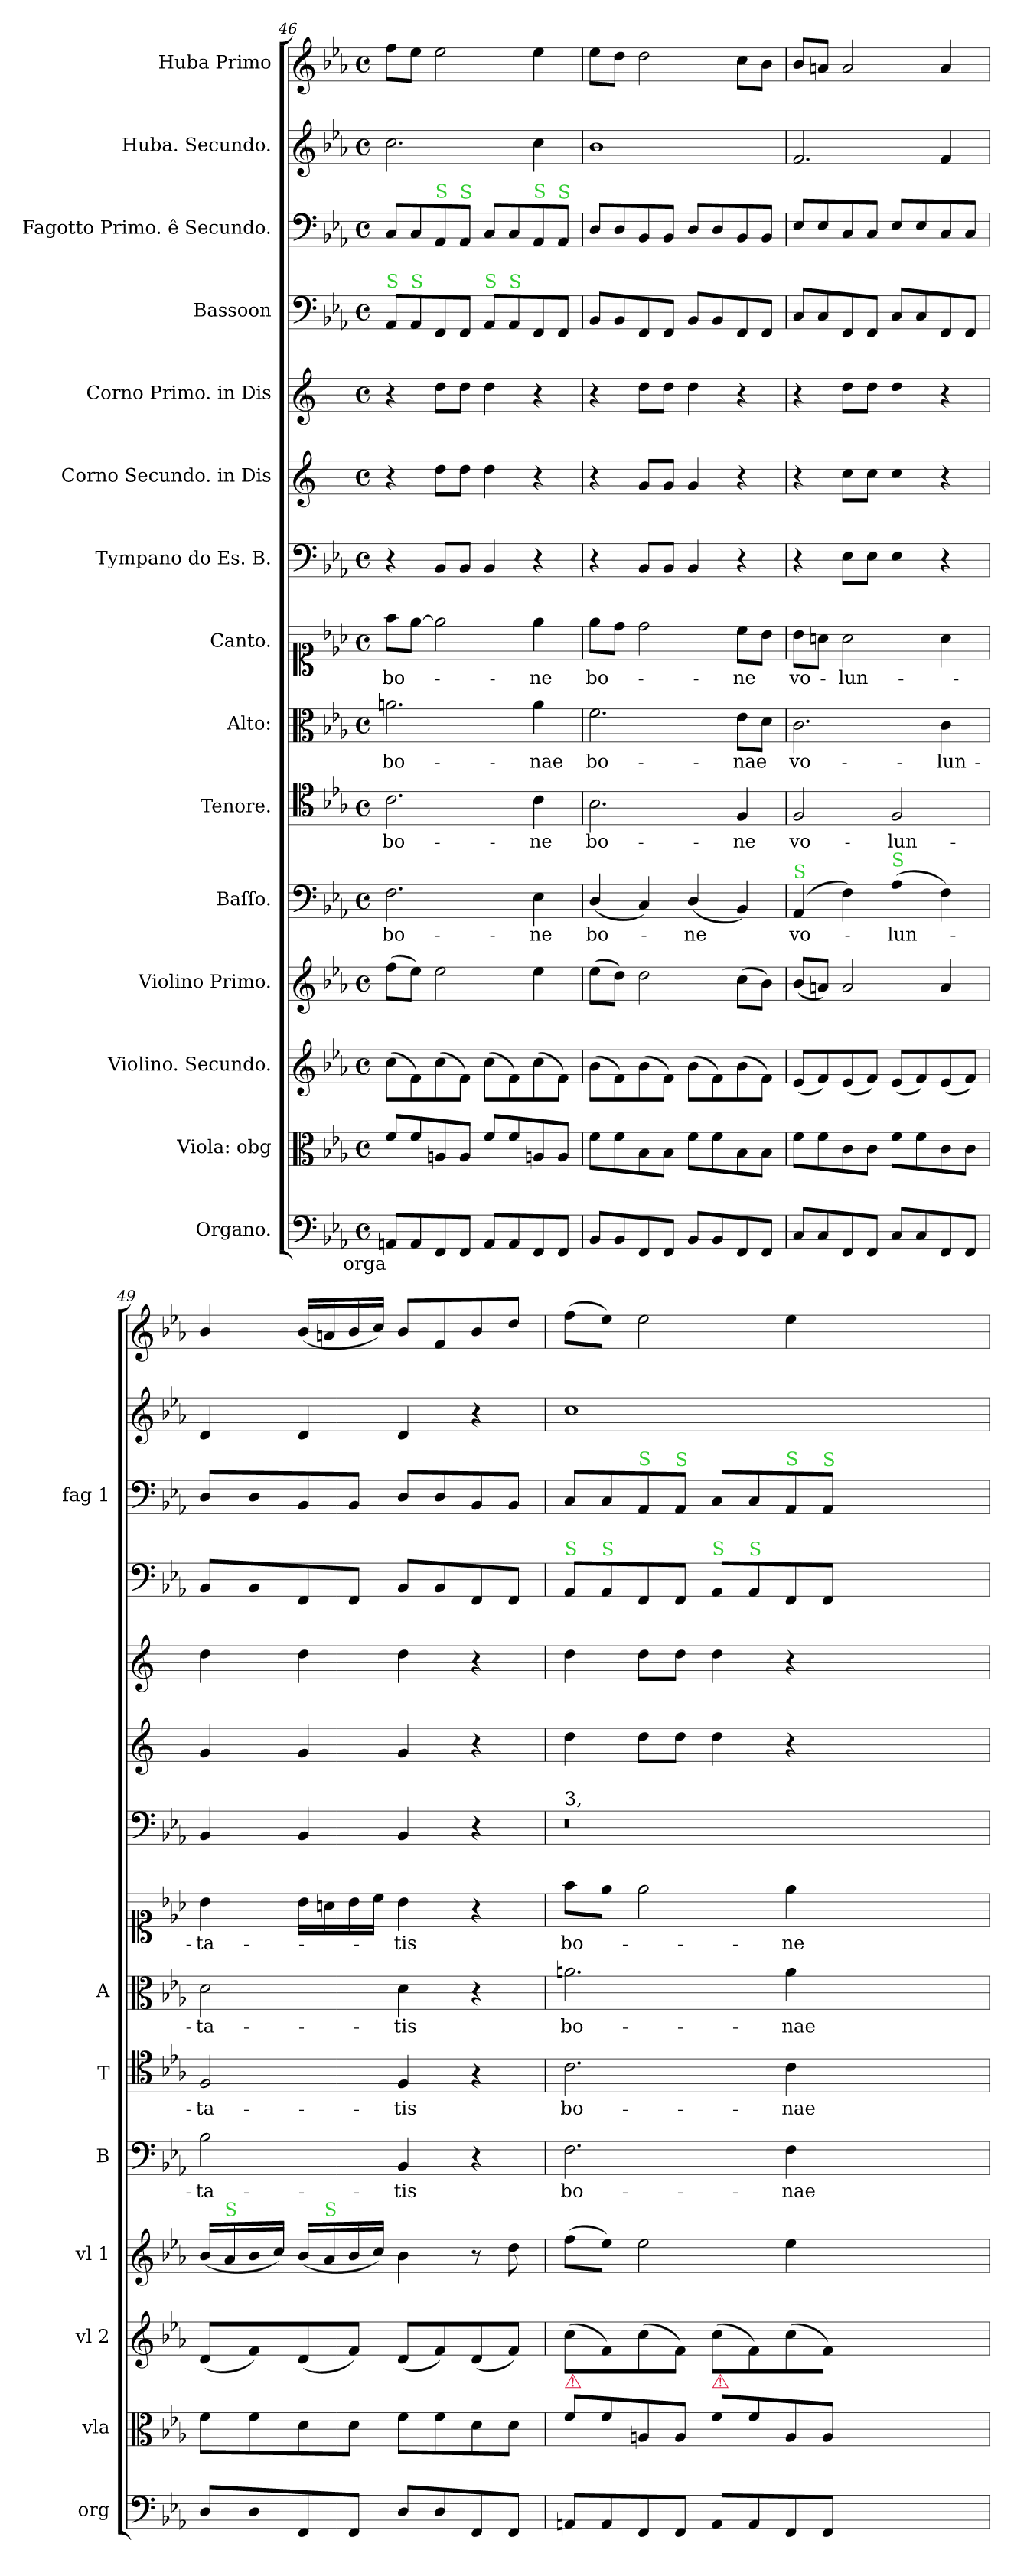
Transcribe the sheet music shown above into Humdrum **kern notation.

**kern	**dynam	**kern	**dynam	**kern	**dynam	**kern	**dynam	**kern	**text	**dynam	**kern	**text	**dynam	**kern	**text	**dynam	**kern	**text	**dynam	**kern	**kern	**dynam	**kern	**dynam	**kern	**kern	**dynam	**kern	**dynam	**kern	**dynam
*part15	*part15	*part14	*part14	*part13	*part13	*part12	*part12	*part11	*part11	*part11	*part10	*part10	*part10	*part9	*part9	*part9	*part8	*part8	*part8	*part7	*part6	*part6	*part5	*part5	*part4	*part3	*part3	*part2	*part2	*part1	*part1
*staff15	*staff15	*staff14	*staff14	*staff13	*staff13	*staff12	*staff12	*staff11	*staff11	*staff11	*staff10	*staff10	*staff10	*staff9	*staff9	*staff9	*staff8	*staff8	*staff8	*staff7	*staff6	*staff6	*staff5	*staff5	*staff4	*staff3	*staff3	*staff2	*staff2	*staff1	*staff1
*I"Organo.	*	*I"Viola: obg	*	*I"Violino. Secundo.	*	*I"Violino Primo.	*	*I"Baſſo.	*	*	*I"Tenore.	*	*	*I"Alto:	*	*	*I"Canto.	*	*	*I"Tympano do Es. B.	*I"Corno Secundo. in Dis	*	*I"Corno Primo. in Dis	*	*I"Bassoon	*I"Fagotto Primo. ê Secundo.	*	*I"Huba. Secundo.	*	*I"Huba Primo	*
*I'org	*	*I'vla	*	*I'vl 2	*	*I'vl 1	*	*I'B	*	*	*I'T	*	*	*I'A	*	*	*	*	*	*	*	*	*	*	*	*I'fag 1	*	*	*	*	*
*clefF4	*	*clefC3	*	*clefG2	*	*clefG2	*	*clefF4	*	*	*clefC4	*	*	*clefC3	*	*	*clefC1	*	*	*clefF4	*clefG2	*	*clefG2	*	*clefF4	*clefF4	*	*clefG2	*	*clefG2	*
*	*	*	*	*	*	*	*	*	*	*	*	*	*	*	*	*	*	*	*	*	*ITrd5c9	*	*ITrd5c9	*	*	*	*	*	*	*	*
*k[b-e-a-]	*	*k[b-e-a-]	*	*k[b-e-a-]	*	*k[b-e-a-]	*	*k[b-e-a-]	*	*	*k[b-e-a-]	*	*	*k[b-e-a-]	*	*	*k[b-e-a-]	*	*	*k[b-e-a-]	*k[b-e-a-]	*	*k[b-e-a-]	*	*k[b-e-a-]	*k[b-e-a-]	*	*k[b-e-a-]	*	*k[b-e-a-]	*
*E-:	*	*E-:	*	*E-:	*	*E-:	*	*E-:	*	*	*E-:	*	*	*E-:	*	*	*E-:	*	*	*E-:	*E-:	*	*E-:	*	*	*	*	*E-:	*	*E-:	*
*M4/4	*	*M4/4	*	*M4/4	*	*M4/4	*	*M4/4	*	*	*M4/4	*	*	*M4/4	*	*	*M4/4	*	*	*M4/4	*M4/4	*	*M4/4	*	*M4/4	*M4/4	*	*M4/4	*	*M4/4	*
*met(c)	*	*met(c)	*	*met(c)	*	*met(c)	*	*met(c)	*	*	*met(c)	*	*	*met(c)	*	*	*met(c)	*	*	*met(c)	*met(c)	*	*met(c)	*	*met(c)	*met(c)	*	*met(c)	*	*met(c)	*
=46	=46	=46	=46	=46	=46	=46	=46	=46	=46	=46	=46	=46	=46	=46	=46	=46	=46	=46	=46	=46	=46	=46	=46	=46	=46	=46	=46	=46	=46	=46	=46
!	!	!	!	!	!	!	!	!	!	!	!	!	!	!	!	!	!	!	!	!	!	!	!	!	!LO:TX:a:color=limegreen:t=S	!	!	!	!	!	!
!LO:TX:b:rj:t=orga	!	!	!	!	!	!	!	!	!	!	!	!	!	!	!	!	!	!	!	!	!	!	!	!	!	!	!	!	!	!	!
!	!LO:DY:b	!	!LO:DY:b	!	!LO:DY:b:rj	!	!LO:DY:b	!	!	!LO:DY:b:rj	!	!	!LO:DY:b:rj	!	!	!LO:DY:b	!	!	!LO:DY:b	!	!	!	!	!	!	!	!LO:DY:b	!	!LO:DY:b	!	!LO:DY:b
8AAn/L	forto	8f\L	forto	(8cc\L	forto	(8ff\L	fort	2.F\	bo-	fort	2.c\	bo-	fort	2.an\	bo-	fort	8ff\L	bo-	fort	4r	4r	.	4r	.	8AA-/L	8C/L	forto	2.cc\	fort	8ff\L	fort
!	!	!	!	!	!	!	!	!	!	!	!	!	!	!	!	!	!	!	!	!	!	!	!	!	!LO:TX:a:color=limegreen:t=S	!	!	!	!	!	!
8AA/	.	8f\	.	8f\)	.	8ee-\J)	.	.	.	.	.	.	.	.	.	.	[8ee-\J	.	.	.	.	.	.	.	8AA-/	8C/	.	.	.	8ee-\J	.
!	!	!	!	!	!	!	!	!	!	!	!	!	!	!	!	!	!	!	!	!	!	!	!	!	!	!LO:TX:a:color=limegreen:t=S	!	!	!	!	!
!	!	!	!	!	!	!	!	!	!	!	!	!	!	!	!	!	!	!	!	!	!	!LO:DY:b:rj	!	!LO:DY:b	!	!	!	!	!	!	!
8FF/	.	8An/	.	(8cc\	.	2ee-\	.	.	.	.	.	.	.	.	.	.	2ee-\]	.	.	8BB-/L	8f\L	for	8f\L	fort	8FF/	8AA-/	.	.	.	2ee-\	.
!	!	!	!	!	!	!	!	!	!	!	!	!	!	!	!	!	!	!	!	!	!	!	!	!	!	!LO:TX:a:color=limegreen:t=S	!	!	!	!	!
8FF/J	.	8A/J	.	8f\J)	.	.	.	.	.	.	.	.	.	.	.	.	.	.	.	8BB-/J	8f\J	.	8f\J	.	8FF/J	8AA-/J	.	.	.	.	.
!	!	!	!	!	!	!	!	!	!	!	!	!	!	!	!	!	!	!	!	!	!	!	!	!	!LO:TX:a:color=limegreen:t=S	!	!	!	!	!	!
8AA/L	.	8f\L	.	(8cc\L	.	.	.	.	.	.	.	.	.	.	.	.	.	.	.	4BB-/	4f\	.	4f\	.	8AA-/L	8C/L	.	.	.	.	.
!	!	!	!	!	!	!	!	!	!	!	!	!	!	!	!	!	!	!	!	!	!	!	!	!	!LO:TX:a:color=limegreen:t=S	!	!	!	!	!	!
8AA/	.	8f\	.	8f\)	.	.	.	.	.	.	.	.	.	.	.	.	.	.	.	.	.	.	.	.	8AA-/	8C/	.	.	.	.	.
!	!	!	!	!	!	!	!	!	!	!	!	!	!	!	!	!	!	!	!	!	!	!	!	!	!	!LO:TX:a:color=limegreen:t=S	!	!	!	!	!
8FF/	.	8An/	.	(8cc\	.	4ee-\	.	4E-\	-ne	.	4c\	-ne	.	4a\	-nae	.	4ee-\	-ne	.	4r	4r	.	4r	.	8FF/	8AA-/	.	4cc\	.	4ee-\	.
!	!	!	!	!	!	!	!	!	!	!	!	!	!	!	!	!	!	!	!	!	!	!	!	!	!	!LO:TX:a:color=limegreen:t=S	!	!	!	!	!
8FF/J	.	8A/J	.	8f\J)	.	.	.	.	.	.	.	.	.	.	.	.	.	.	.	.	.	.	.	.	8FF/J	8AA-/J	.	.	.	.	.
=47	=47	=47	=47	=47	=47	=47	=47	=47	=47	=47	=47	=47	=47	=47	=47	=47	=47	=47	=47	=47	=47	=47	=47	=47	=47	=47	=47	=47	=47	=47	=47
!	!	!	!	!	!	!	!	!	!LO:LY:i	!	!	!LO:LY:i	!	!	!LO:LY:i	!	!	!	!	!	!	!	!	!	!	!	!	!	!	!	!
8BB-/L	.	8f\L	.	(8b-\L	.	(8ee-\L	.	(4D/	bo-	.	2.B-\	bo-	.	2.f\	bo-	.	8ee-\L	bo-	.	4r	4r	.	4r	.	8BB-/L	8D/L	.	1b-	.	8ee-\L	.
8BB-/	.	8f\	.	8f\)	.	8dd\J)	.	.	.	.	.	.	.	.	.	.	8dd\J	.	.	.	.	.	.	.	8BB-/	8D/	.	.	.	8dd\J	.
8FF/	.	8B-\	.	(8b-\	.	2dd\	.	4C/)	.	.	.	.	.	.	.	.	2dd\	.	.	8BB-/L	8B-/L	.	8f\L	.	8FF/	8BB-/	.	.	.	2dd\	.
8FF/J	.	8B-\J	.	8f\J)	.	.	.	.	.	.	.	.	.	.	.	.	.	.	.	8BB-/J	8B-/J	.	8f\J	.	8FF/J	8BB-/J	.	.	.	.	.
!	!	!	!	!	!	!	!	!	!LO:LY:i	!	!	!	!	!	!	!	!	!	!	!	!	!	!	!	!	!	!	!	!	!	!
8BB-/L	.	8f\L	.	(8b-\L	.	.	.	(4D/	-ne	.	.	.	.	.	.	.	.	.	.	4BB-/	4B-/	.	4f\	.	8BB-/L	8D/L	.	.	.	.	.
8BB-/	.	8f\	.	8f\)	.	.	.	.	.	.	.	.	.	.	.	.	.	.	.	.	.	.	.	.	8BB-/	8D/	.	.	.	.	.
!	!	!	!	!	!	!	!	!	!	!	!	!LO:LY:i	!	!	!LO:LY:i	!	!	!	!	!	!	!	!	!	!	!	!	!	!	!	!
8FF/	.	8B-\	.	(8b-\	.	(8cc\L	.	4BB-/)	.	.	4F/	-ne	.	8e-\L	-nae	.	8cc\L	-ne	.	4r	4r	.	4r	.	8FF/	8BB-/	.	.	.	8cc\L	.
8FF/J	.	8B-\J	.	8f\J)	.	8b-\J)	.	.	.	.	.	.	.	8d\J	.	.	8b-\J	.	.	.	.	.	.	.	8FF/J	8BB-/J	.	.	.	8b-\J	.
=48	=48	=48	=48	=48	=48	=48	=48	=48	=48	=48	=48	=48	=48	=48	=48	=48	=48	=48	=48	=48	=48	=48	=48	=48	=48	=48	=48	=48	=48	=48	=48
!	!	!	!	!	!	!	!	!LO:TX:a:color=limegreen:t=S	!	!	!	!	!	!	!	!	!	!	!	!	!	!	!	!	!	!	!	!	!	!	!
8C/L	.	8f\L	.	(8e-/L	.	(8b-/L	.	(4AA-/	vo-	.	2F/	vo-	.	2.c\	vo-	.	8b-\L	vo-	.	4r	4r	.	4r	.	8C/L	8E-/L	.	2.f/	.	8b-/L	.
8C/	.	8f\	.	8f/)	.	8an/J)	.	.	.	.	.	.	.	.	.	.	8an\J	.	.	.	.	.	.	.	8C/	8E-/	.	.	.	8an/J	.
8FF/	.	8c\	.	(8e-/	.	2a/	.	4F\)	.	.	.	.	.	.	.	.	2a\	-lun-	.	8E-\L	8e-\L	.	8f\L	.	8FF/	8C/	.	.	.	2a/	.
8FF/J	.	8c\J	.	8f/J)	.	.	.	.	.	.	.	.	.	.	.	.	.	.	.	8E-\J	8e-\J	.	8f\J	.	8FF/J	8C/J	.	.	.	.	.
!	!	!	!	!	!	!	!	!LO:TX:a:color=limegreen:t=S	!	!	!	!	!	!	!	!	!	!	!	!	!	!	!	!	!	!	!	!	!	!	!
8C/L	.	8f\L	.	(8e-/L	.	.	.	(4A-\	-lun-	.	2F/	-lun-	.	.	.	.	.	.	.	4E-\	4e-\	.	4f\	.	8C/L	8E-/L	.	.	.	.	.
8C/	.	8f\	.	8f/)	.	.	.	.	.	.	.	.	.	.	.	.	.	.	.	.	.	.	.	.	8C/	8E-/	.	.	.	.	.
8FF/	.	8c\	.	(8e-/	.	4a/	.	4F\)	.	.	.	.	.	4c\	-lun-	.	4a\	.	.	4r	4r	.	4r	.	8FF/	8C/	.	4f/	.	4a/	.
8FF/J	.	8c\J	.	8f/J)	.	.	.	.	.	.	.	.	.	.	.	.	.	.	.	.	.	.	.	.	8FF/J	8C/J	.	.	.	.	.
=49	=49	=49	=49	=49	=49	=49	=49	=49	=49	=49	=49	=49	=49	=49	=49	=49	=49	=49	=49	=49	=49	=49	=49	=49	=49	=49	=49	=49	=49	=49	=49
8D/L	.	8f\L	.	(8d/L	.	(16b-/LL	.	2B-\	-ta-	.	2F/	-ta-	.	2d\	-ta-	.	4b-\	-ta-	.	4BB-/	4B-/	.	4f\	.	8BB-/L	8D/L	.	4d/	.	4b-/	.
!	!	!	!	!	!	!LO:TX:a:color=limegreen:t=S	!	!	!	!	!	!	!	!	!	!	!	!	!	!	!	!	!	!	!	!	!	!	!	!	!
.	.	.	.	.	.	16a-/	.	.	.	.	.	.	.	.	.	.	.	.	.	.	.	.	.	.	.	.	.	.	.	.	.
8D/	.	8f\	.	8f/)	.	16b-/	.	.	.	.	.	.	.	.	.	.	.	.	.	.	.	.	.	.	8BB-/	8D/	.	.	.	.	.
.	.	.	.	.	.	16cc/JJ)	.	.	.	.	.	.	.	.	.	.	.	.	.	.	.	.	.	.	.	.	.	.	.	.	.
8FF/	.	8d\	.	(8d/	.	(16b-/LL	.	.	.	.	.	.	.	.	.	.	16b-\LL	.	.	4BB-/	4B-/	.	4f\	.	8FF/	8BB-/	.	4d/	.	(16b-/LL	.
!	!	!	!	!	!	!LO:TX:a:color=limegreen:t=S	!	!	!	!	!	!	!	!	!	!	!	!	!	!	!	!	!	!	!	!	!	!	!	!	!
.	.	.	.	.	.	16a-/	.	.	.	.	.	.	.	.	.	.	16an\	.	.	.	.	.	.	.	.	.	.	.	.	16an/	.
8FF/J	.	8d\J	.	8f/J)	.	16b-/	.	.	.	.	.	.	.	.	.	.	16b-\	.	.	.	.	.	.	.	8FF/J	8BB-/J	.	.	.	16b-/	.
.	.	.	.	.	.	16cc/JJ)	.	.	.	.	.	.	.	.	.	.	16cc\JJ	.	.	.	.	.	.	.	.	.	.	.	.	16cc/JJ)	.
8D/L	.	8f\L	.	(8d/L	.	4b-\	.	4BB-/	-tis	.	4F/	-tis	.	4d\	-tis	.	4b-\	-tis	.	4BB-/	4B-/	.	4f\	.	8BB-/L	8D/L	.	4d/	.	8b-/L	.
8D/	.	8f\	.	8f/)	.	.	.	.	.	.	.	.	.	.	.	.	.	.	.	.	.	.	.	.	8BB-/	8D/	.	.	.	8f/	.
8FF/	.	8d\	.	(8d/	.	8r	.	4r	.	.	4r	.	.	4r	.	.	4r	.	.	4r	4r	.	4r	.	8FF/	8BB-/	.	4r	.	8b-/	.
!	!	!	!	!	!	!	!LO:DY:b	!	!	!	!	!	!	!	!	!	!	!	!	!	!	!	!	!	!	!	!	!	!	!	!
8FF/J	.	8d\J	.	8f/J)	.	8dd\	piano	.	.	.	.	.	.	.	.	.	.	.	.	.	.	.	.	.	8FF/J	8BB-/J	.	.	.	8dd/J	.
=50	=50	=50	=50	=50	=50	=50	=50	=50	=50	=50	=50	=50	=50	=50	=50	=50	=50	=50	=50	=50	=50	=50	=50	=50	=50	=50	=50	=50	=50	=50	=50
!	!	!	!	!	!	!	!	!	!	!	!	!	!	!	!	!	!	!	!	!	!	!	!	!	!LO:TX:a:color=limegreen:t=S	!	!	!	!	!	!
!	!	!	!	!	!	!	!	!	!	!	!	!	!	!	!	!	!	!	!	!LO:TX:a:t=3,	!	!	!	!	!	!	!	!	!	!	!
!	!	!LO:TX:a:color=crimson:t=⚠	!	!	!	!	!	!	!	!	!	!	!	!	!	!	!	!	!	!	!	!	!	!	!	!	!	!	!	!	!
!	!LO:DY:b	!	!LO:DY:b	!	!LO:DY:b:rj	!	!	!	!	!LO:DY:a	!	!	!LO:DY:b	!	!	!LO:DY:b	!	!	!LO:DY:b	!	!	!LO:DY:b	!	!LO:DY:b	!	!	!LO:DY:b	!	!LO:DY:b	!	!LO:DY:b
8AAn/L	piano	8f\L	pia	(8cc\L	pia	(8ff\L	.	2.F\	bo-	pia	2.c\	bo-	pia	2.an\	bo-	pia	8ff\L	bo-	piano	0r	4f\	pia	4f\	pia	8AA-/L	8C/L	piano	1cc	pia	(8ff\L	pia
!	!	!	!	!	!	!	!	!	!	!	!	!	!	!	!	!	!	!	!	!	!	!	!	!	!LO:TX:a:color=limegreen:t=S	!	!	!	!	!	!
8AA/	.	8f\	.	8f\)	.	8ee-\J)	.	.	.	.	.	.	.	.	.	.	8ee-\J	.	.	.	.	.	.	.	8AA-/	8C/	.	.	.	8ee-\J)	.
!	!	!	!	!	!	!	!	!	!	!	!	!	!	!	!	!	!	!	!	!	!	!	!	!	!	!LO:TX:a:color=limegreen:t=S	!	!	!	!	!
8FF/	.	8An/	.	(8cc\	.	2ee-\	.	.	.	.	.	.	.	.	.	.	2ee-\	.	.	.	8f\L	.	8f\L	.	8FF/	8AA-/	.	.	.	2ee-\	.
!	!	!	!	!	!	!	!	!	!	!	!	!	!	!	!	!	!	!	!	!	!	!	!	!	!	!LO:TX:a:color=limegreen:t=S	!	!	!	!	!
8FF/J	.	8A/J	.	8f\J)	.	.	.	.	.	.	.	.	.	.	.	.	.	.	.	.	8f\J	.	8f\J	.	8FF/J	8AA-/J	.	.	.	.	.
!	!	!	!	!	!	!	!	!	!	!	!	!	!	!	!	!	!	!	!	!	!	!	!	!	!LO:TX:a:color=limegreen:t=S	!	!	!	!	!	!
!	!	!LO:TX:a:color=crimson:t=⚠	!	!	!	!	!	!	!	!	!	!	!	!	!	!	!	!	!	!	!	!	!	!	!	!	!	!	!	!	!
8AA/L	.	8f\L	.	(8cc\L	.	.	.	.	.	.	.	.	.	.	.	.	.	.	.	.	4f\	.	4f\	.	8AA-/L	8C/L	.	.	.	.	.
!	!	!	!	!	!	!	!	!	!	!	!	!	!	!	!	!	!	!	!	!	!	!	!	!	!LO:TX:a:color=limegreen:t=S	!	!	!	!	!	!
8AA/	.	8f\	.	8f\)	.	.	.	.	.	.	.	.	.	.	.	.	.	.	.	.	.	.	.	.	8AA-/	8C/	.	.	.	.	.
!	!	!	!	!	!	!	!	!	!	!	!	!	!	!	!	!	!	!	!	!	!	!	!	!	!	!LO:TX:a:color=limegreen:t=S	!	!	!	!	!
8FF/	.	8A/	.	(8cc\	.	4ee-\	.	4F\	-nae	.	4c\	-nae	.	4a\	-nae	.	4ee-\	-ne	.	.	4r	.	4r	.	8FF/	8AA-/	.	.	.	4ee-\	.
!	!	!	!	!	!	!	!	!	!	!	!	!	!	!	!	!	!	!	!	!	!	!	!	!	!	!LO:TX:a:color=limegreen:t=S	!	!	!	!	!
8FF/J	.	8A/J	.	8f\J)	.	.	.	.	.	.	.	.	.	.	.	.	.	.	.	.	.	.	.	.	8FF/J	8AA-/J	.	.	.	.	.
1ryy	.	1ryy	.	1ryy	.	1ryy	.	1ryy	.	.	1ryy	.	.	1ryy	.	.	1ryy	.	.	.	1ryy	.	1ryy	.	1ryy	1ryy	.	1ryy	.	1ryy	.
=	=	=	=	=	=	=	=	=	=	=	=	=	=	=	=	=	=	=	=	=	=	=	=	=	=	=	=	=	=	=	=
*-	*-	*-	*-	*-	*-	*-	*-	*-	*-	*-	*-	*-	*-	*-	*-	*-	*-	*-	*-	*-	*-	*-	*-	*-	*-	*-	*-	*-	*-	*-	*-
